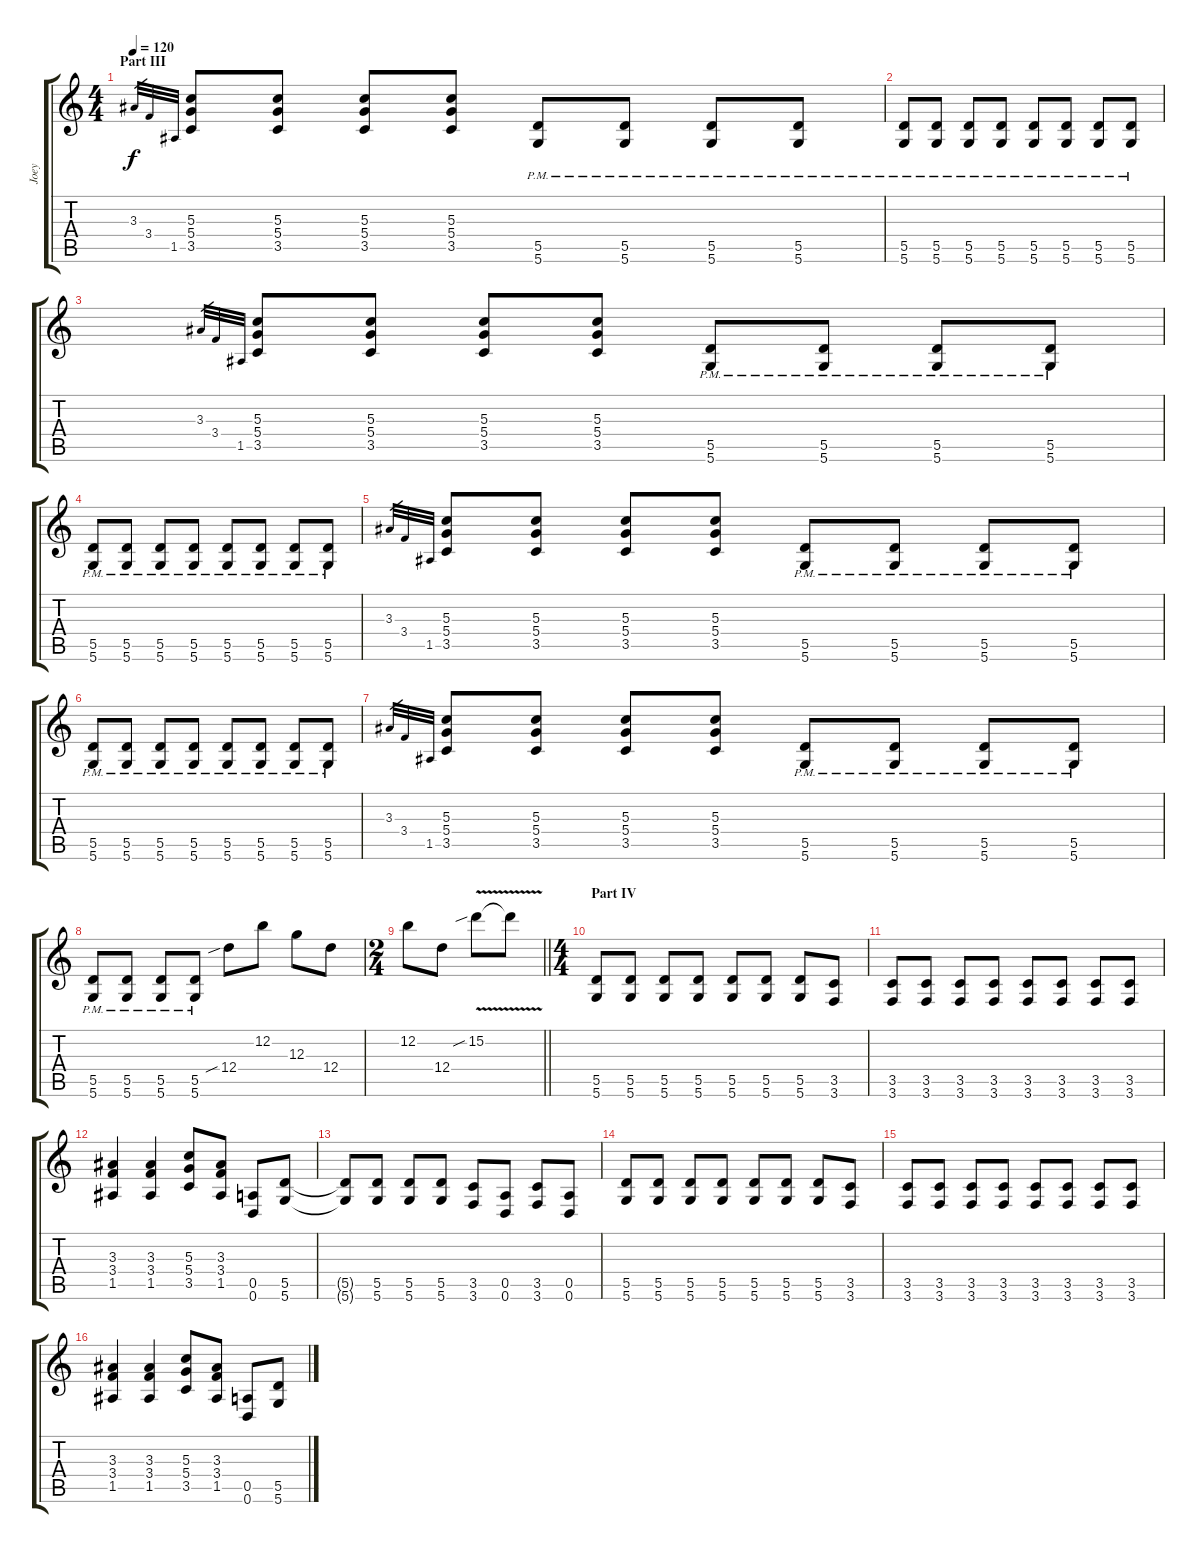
\track ("Joey" "Joey") {instrument overdrivenguitar}
\staff {score tabs}
\tuning (E4 B3 G3 D3 A2 D2) {hide}
\ts (4 4)
\section ("" "Part III")
\tempo 120
\clef g2
\ks c
3.3.32{gr dy f} 3.4.32{gr} 1.5.32{gr} (5.3 5.4 3.5).8 (5.3 5.4 3.5).8 (5.3 5.4 3.5).8 (5.3 5.4 3.5).8 (5.5{pm} 5.6{pm}).8 (5.5{pm} 5.6{pm}).8 (5.5{pm} 5.6{pm}).8 (5.5{pm} 5.6{pm}).8 |
(5.5{pm} 5.6{pm}).8 (5.5{pm} 5.6{pm}).8 (5.5{pm} 5.6{pm}).8 (5.5{pm} 5.6{pm}).8 (5.5{pm} 5.6{pm}).8 (5.5{pm} 5.6).8 (5.5{pm} 5.6{pm}).8 (5.5{pm} 5.6{pm}).8 |
3.3.32{gr} 3.4.32{gr} 1.5.32{gr} (5.3 5.4 3.5).8 (5.3 5.4 3.5).8 (5.3 5.4 3.5).8 (5.3 5.4 3.5).8 (5.5{pm} 5.6{pm}).8 (5.5{pm} 5.6{pm}).8 (5.5{pm} 5.6{pm}).8 (5.5{pm} 5.6{pm}).8 |
(5.5{pm} 5.6{pm}).8 (5.5{pm} 5.6{pm}).8 (5.5{pm} 5.6{pm}).8 (5.5{pm} 5.6{pm}).8 (5.5{pm} 5.6{pm}).8 (5.5{pm} 5.6).8 (5.5{pm} 5.6{pm}).8 (5.5{pm} 5.6{pm}).8 |
3.3.32{gr} 3.4.32{gr} 1.5.32{gr} (5.3 5.4 3.5).8 (5.3 5.4 3.5).8 (5.3 5.4 3.5).8 (5.3 5.4 3.5).8 (5.5{pm} 5.6{pm}).8 (5.5{pm} 5.6{pm}).8 (5.5{pm} 5.6{pm}).8 (5.5{pm} 5.6{pm}).8 |
(5.5{pm} 5.6{pm}).8 (5.5{pm} 5.6{pm}).8 (5.5{pm} 5.6{pm}).8 (5.5{pm} 5.6{pm}).8 (5.5{pm} 5.6{pm}).8 (5.5{pm} 5.6).8 (5.5{pm} 5.6{pm}).8 (5.5{pm} 5.6{pm}).8 |
3.3.32{gr} 3.4.32{gr} 1.5.32{gr} (5.3 5.4 3.5).8 (5.3 5.4 3.5).8 (5.3 5.4 3.5).8 (5.3 5.4 3.5).8 (5.5{pm} 5.6{pm}).8 (5.5{pm} 5.6{pm}).8 (5.5{pm} 5.6{pm}).8 (5.5{pm} 5.6{pm}).8 |
(5.5{pm} 5.6{pm}).8 (5.5{pm} 5.6{pm}).8 (5.5{pm} 5.6{pm}).8 (5.5{pm} 5.6{pm}).8 12.4{sib}.8 12.2.8 12.3.8 12.4.8 |
\ts (2 4)
\barLineRight lightlight
12.2.8 12.4.8 15.2{v sib}.8 15.2{t}.8 |
\ts (4 4)
\section ("" "Part IV")
(5.5 5.6).8 (5.5 5.6).8 (5.5 5.6).8 (5.5 5.6).8 (5.5 5.6).8 (5.5 5.6).8 (5.5 5.6).8 (3.5 3.6).8 |
(3.5 3.6).8 (3.5 3.6).8 (3.5 3.6).8 (3.5 3.6).8 (3.5 3.6).8 (3.5 3.6).8 (3.5 3.6).8 (3.5 3.6).8 |
(3.3 3.4 1.5).4 (3.3 3.4 1.5).4 (5.3 5.4 3.5).8 (3.3 3.4 1.5).8 (0.5 0.6).8 (5.5 5.6).8 |
(5.5{t} 5.6{t}).8 (5.5 5.6).8 (5.5 5.6).8 (5.5 5.6).8 (3.5 3.6).8 (0.5 0.6).8 (3.5 3.6).8 (0.5 0.6).8 |
(5.5 5.6).8 (5.5 5.6).8 (5.5 5.6).8 (5.5 5.6).8 (5.5 5.6).8 (5.5 5.6).8 (5.5 5.6).8 (3.5 3.6).8 |
(3.5 3.6).8 (3.5 3.6).8 (3.5 3.6).8 (3.5 3.6).8 (3.5 3.6).8 (3.5 3.6).8 (3.5 3.6).8 (3.5 3.6).8 |
(3.3 3.4 1.5).4 (3.3 3.4 1.5).4 (5.3 5.4 3.5).8 (3.3 3.4 1.5).8 (0.5 0.6).8 (5.5 5.6).8
